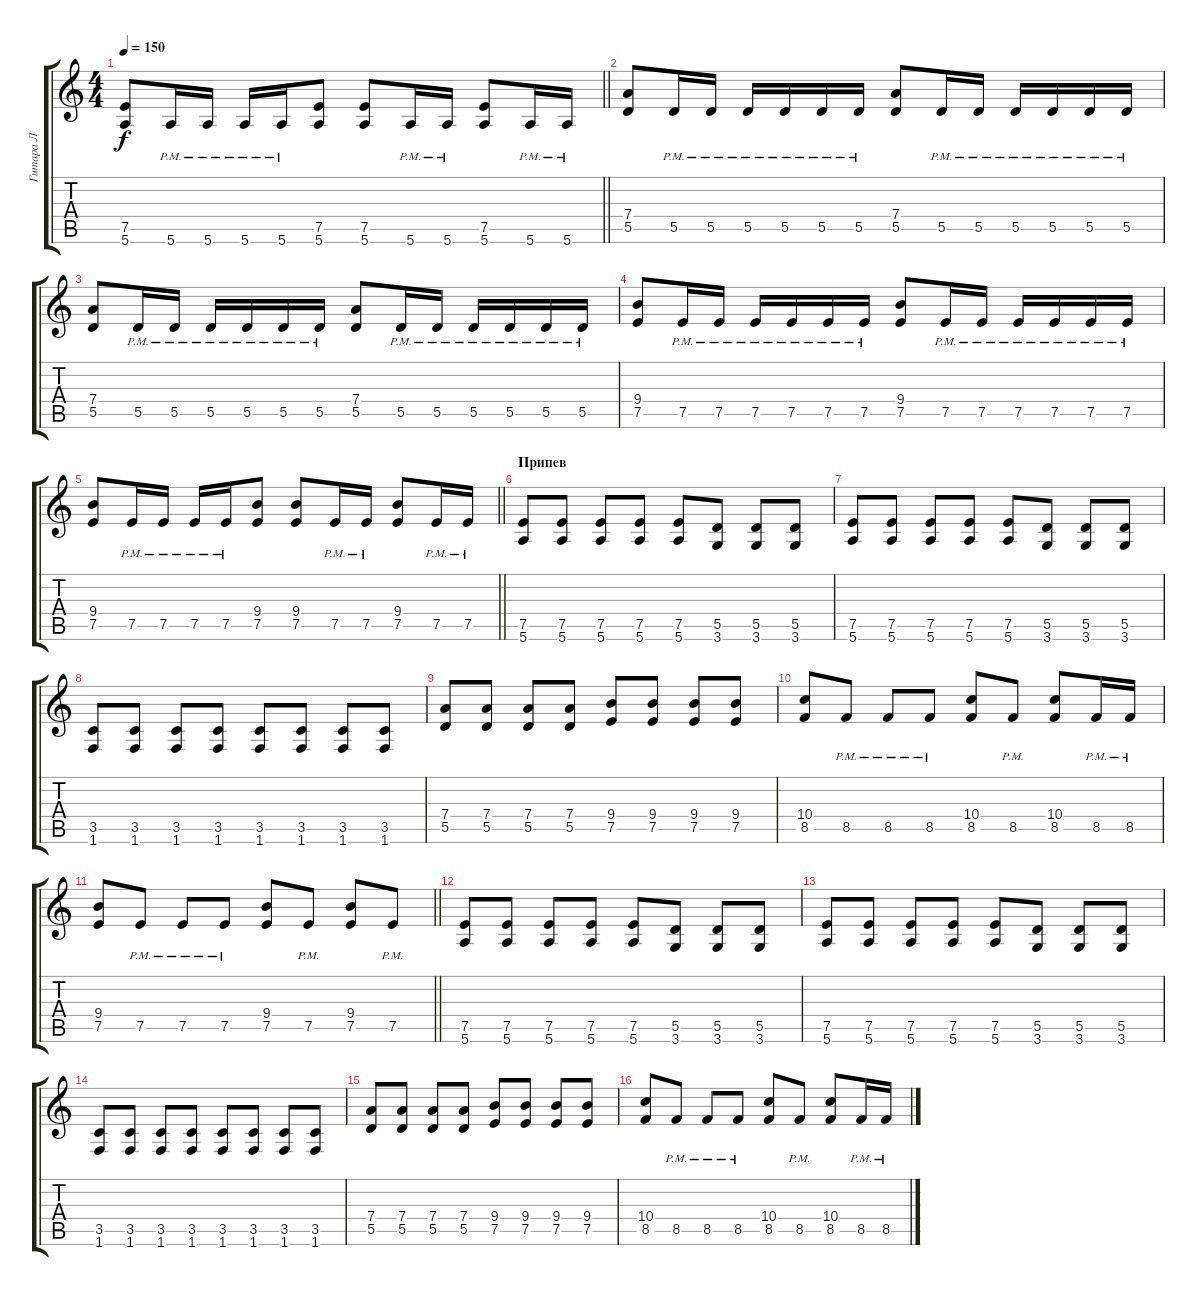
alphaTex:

\track ("Гитара Л" "Гитара Л") {instrument distortionguitar}
\staff {score tabs}
\tuning (E4 B3 G3 D3 A2 E2) {hide}
\ts (4 4)
\tempo 150
\clef g2
\barLineRight lightlight
\ks c
(7.5 5.6).8{dy f} 5.6{pm}.16 5.6{pm}.16 5.6{pm}.16 5.6{pm}.16 (7.5 5.6).8 (7.5 5.6).8 5.6{pm}.16 5.6{pm}.16 (7.5 5.6).8 5.6{pm}.16 5.6{pm}.16 |
(7.4 5.5).8 5.5{pm}.16 5.5{pm}.16 5.5{pm}.16 5.5{pm}.16 5.5{pm}.16 5.5{pm}.16 (7.4 5.5).8 5.5{pm}.16 5.5{pm}.16 5.5{pm}.16 5.5{pm}.16 5.5{pm}.16 5.5{pm}.16 |
(7.4 5.5).8 5.5{pm}.16 5.5{pm}.16 5.5{pm}.16 5.5{pm}.16 5.5{pm}.16 5.5{pm}.16 (7.4 5.5).8 5.5{pm}.16 5.5{pm}.16 5.5{pm}.16 5.5{pm}.16 5.5{pm}.16 5.5{pm}.16 |
(9.4 7.5).8 7.5{pm}.16 7.5{pm}.16 7.5{pm}.16 7.5{pm}.16 7.5{pm}.16 7.5{pm}.16 (9.4 7.5).8 7.5{pm}.16 7.5{pm}.16 7.5{pm}.16 7.5{pm}.16 7.5{pm}.16 7.5{pm}.16 |
\barLineRight lightlight
(9.4 7.5).8 7.5{pm}.16 7.5{pm}.16 7.5{pm}.16 7.5{pm}.16 (9.4 7.5).8 (9.4 7.5).8 7.5{pm}.16 7.5{pm}.16 (9.4 7.5).8 7.5{pm}.16 7.5{pm}.16 |
\section ("" "Припев")
(7.5 5.6).8 (7.5 5.6).8 (7.5 5.6).8 (7.5 5.6).8 (7.5 5.6).8 (5.5 3.6).8 (5.5 3.6).8 (5.5 3.6).8 |
(7.5 5.6).8 (7.5 5.6).8 (7.5 5.6).8 (7.5 5.6).8 (7.5 5.6).8 (5.5 3.6).8 (5.5 3.6).8 (5.5 3.6).8 |
(3.5 1.6).8 (3.5 1.6).8 (3.5 1.6).8 (3.5 1.6).8 (3.5 1.6).8 (3.5 1.6).8 (3.5 1.6).8 (3.5 1.6).8 |
(7.4 5.5).8 (7.4 5.5).8 (7.4 5.5).8 (7.4 5.5).8 (9.4 7.5).8 (9.4 7.5).8 (9.4 7.5).8 (9.4 7.5).8 |
(10.4 8.5).8 8.5{pm}.8 8.5{pm}.8 8.5{pm}.8 (10.4 8.5).8 8.5{pm}.8 (10.4 8.5).8 8.5{pm}.16 8.5{pm}.16 |
\barLineRight lightlight
(9.4 7.5).8 7.5{pm}.8 7.5{pm}.8 7.5{pm}.8 (9.4 7.5).8 7.5{pm}.8 (9.4 7.5).8 7.5{pm}.8 |
\section ("" " ")
(7.5 5.6).8 (7.5 5.6).8 (7.5 5.6).8 (7.5 5.6).8 (7.5 5.6).8 (5.5 3.6).8 (5.5 3.6).8 (5.5 3.6).8 |
(7.5 5.6).8 (7.5 5.6).8 (7.5 5.6).8 (7.5 5.6).8 (7.5 5.6).8 (5.5 3.6).8 (5.5 3.6).8 (5.5 3.6).8 |
(3.5 1.6).8 (3.5 1.6).8 (3.5 1.6).8 (3.5 1.6).8 (3.5 1.6).8 (3.5 1.6).8 (3.5 1.6).8 (3.5 1.6).8 |
(7.4 5.5).8 (7.4 5.5).8 (7.4 5.5).8 (7.4 5.5).8 (9.4 7.5).8 (9.4 7.5).8 (9.4 7.5).8 (9.4 7.5).8 |
(10.4 8.5).8 8.5{pm}.8 8.5{pm}.8 8.5{pm}.8 (10.4 8.5).8 8.5{pm}.8 (10.4 8.5).8 8.5{pm}.16 8.5{pm}.16
